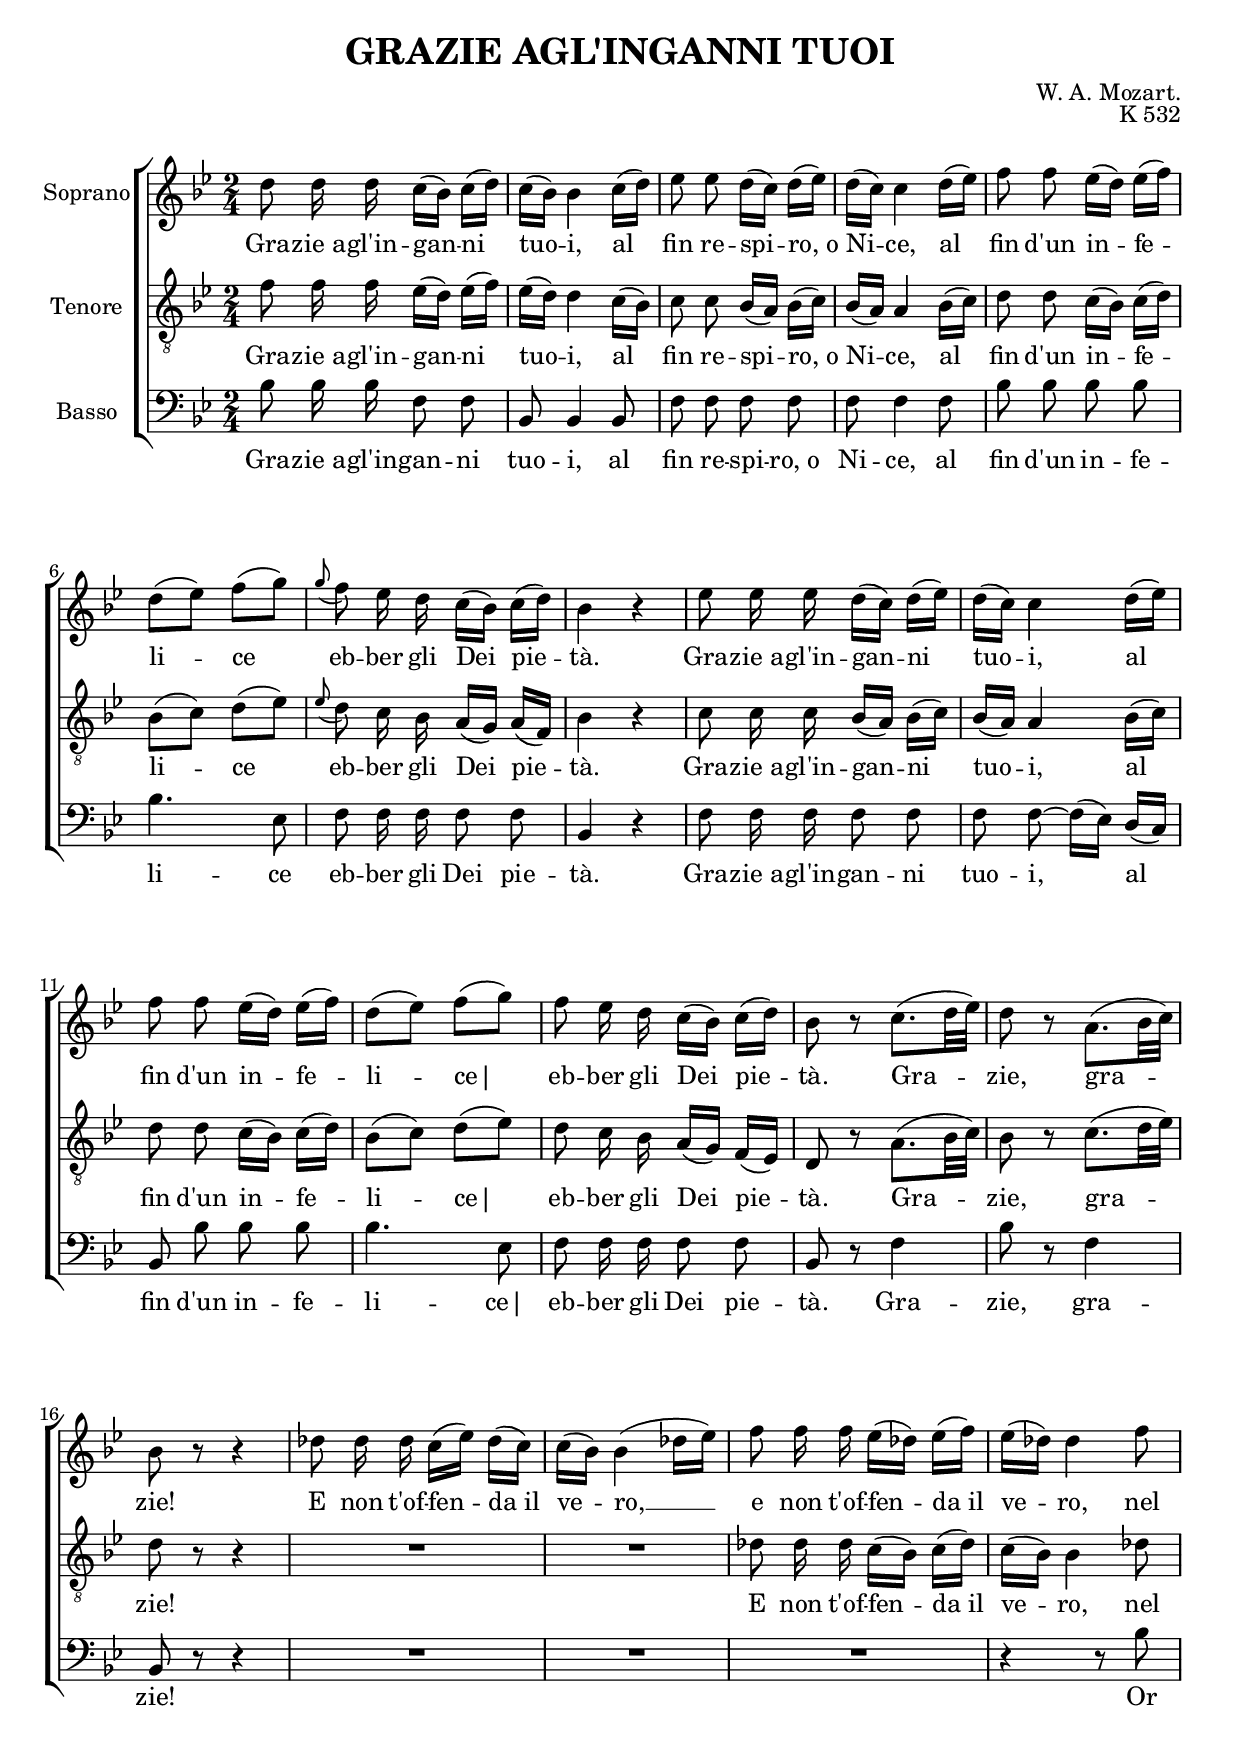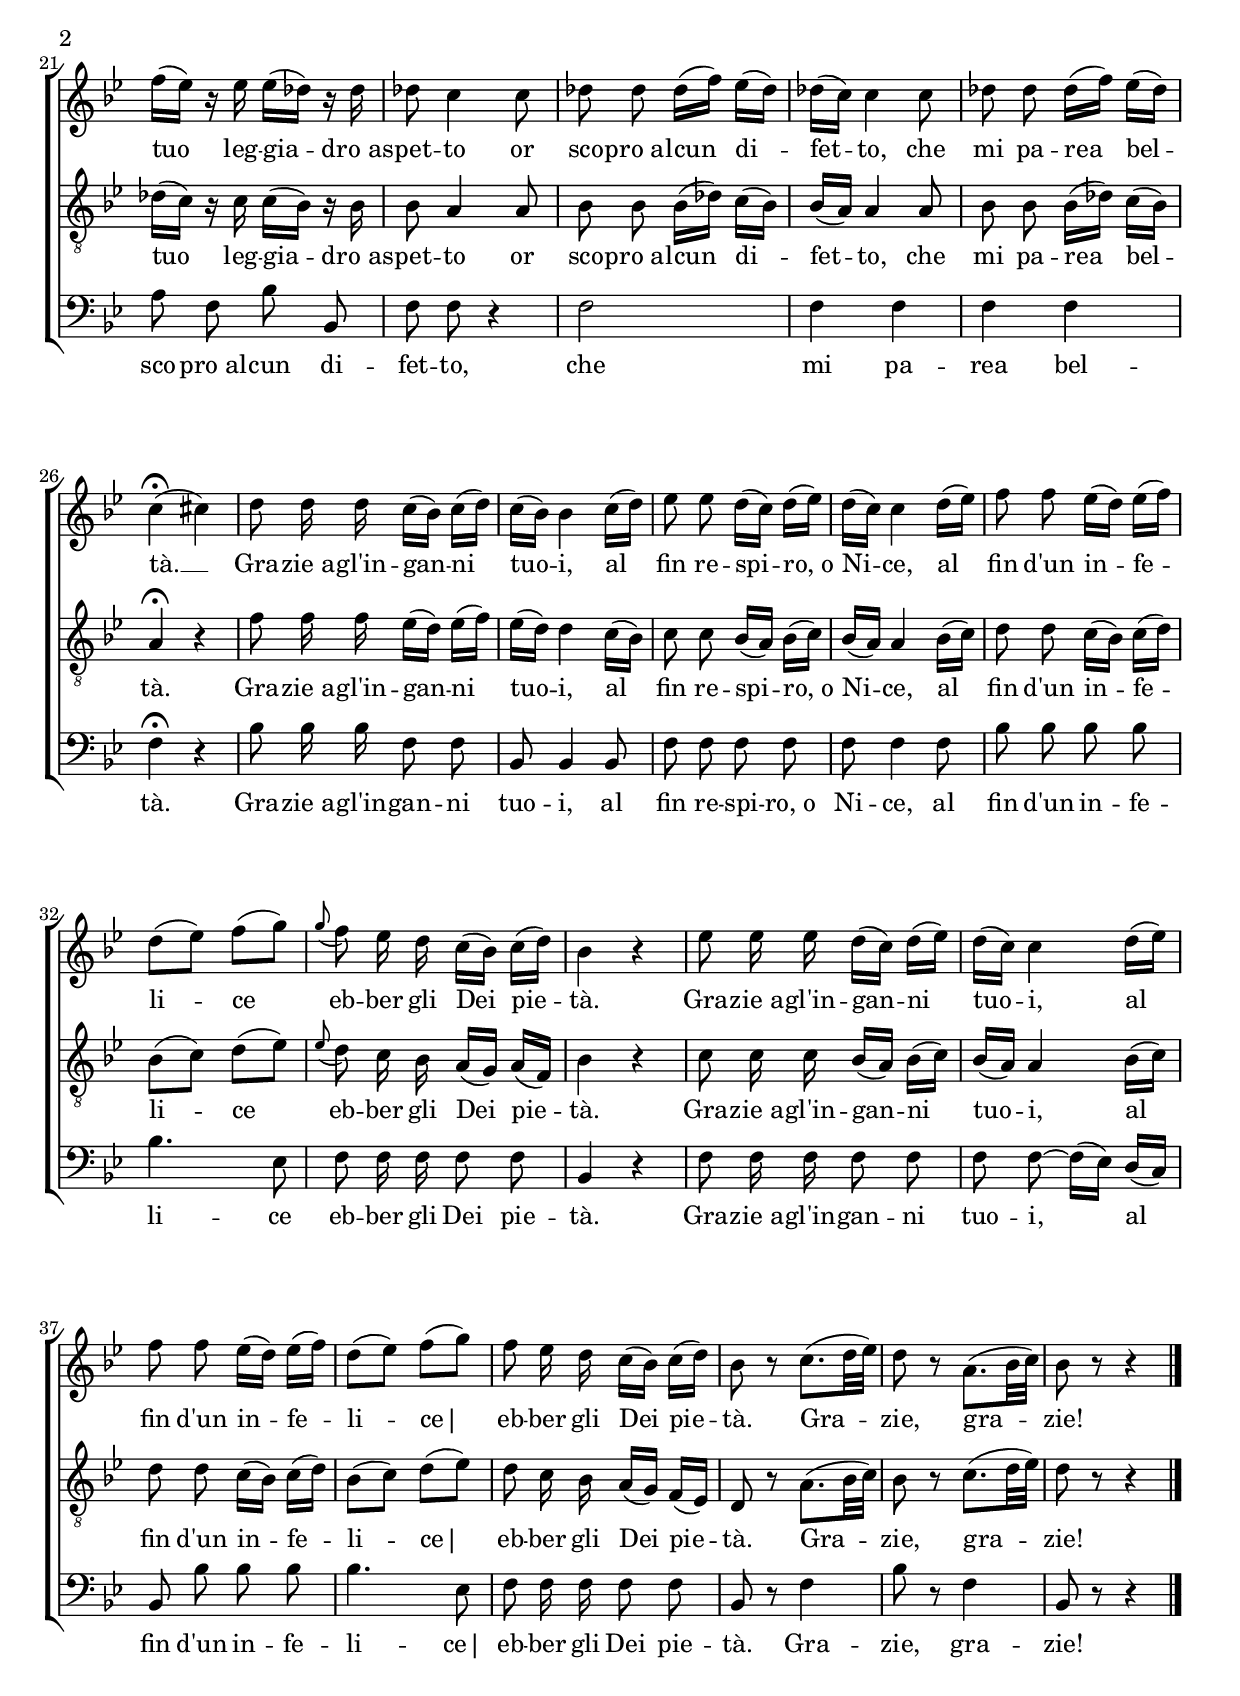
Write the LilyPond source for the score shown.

\version "2.8.12"

\header {
   title = "GRAZIE AGL'INGANNI TUOI"
   composer = "W. A. Mozart."
   opus = "K 532"
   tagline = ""
}

global = {
   \key bes \major
   \time 2/4
   \autoBeamOff
}

verse = \lyricmode {
   Gra -- zie_a -- gl'in -- gan -- ni | tuo -- i, al |
   fin re -- spi -- ro,_o | Ni -- ce, al |
   fin d'un in -- fe -- | li -- ce | eb -- ber gli Dei pie -- | tà. |
   Gra -- zie_a -- gl'in -- gan -- ni | tuo -- i, al |
   fin d'un in -- fe -- | li -- ce| eb -- ber gli Dei pie -- | tà. Gra -- | zie, gra -- | zie! |
}

sopranoVerse = \relative c'' {
   d8 d16 d c[( bes]) c[( d]) | c[( bes]) bes4 c16[( d]) | es8 es d16[( c]) d[( es]) | d[( c]) c4 d16[( es]) |
   f8 f es16[( d]) es[( f]) | d8[( es]) f[( g]) | \appoggiatura g8 f8 es16 d c[( bes]) c[( d]) | bes4 r |
   es8 es16 es d[( c]) d[( es]) | d[( c]) c4 d16[( es]) | f8 f es16[( d]) es[( f]) | d8[( es]) f[( g]) | 
   f es16 d c[( bes]) c[( d]) | bes8 r c8.[( d32 es]) | d8 r a8.[( bes32 c]) | bes8 r r4 |
}

sopranoMid = \relative c'' {
   des8 des16 des c[( es]) des[( c]) | c[( bes]) bes4( des16[ es]) | f8 f16 f es[( des]) es[( f]) |
   es[( des]) des4 f8 | f16[( es]) r es es[( des]) r des | des8 c4 c8 | des des des16[( f]) es[( des]) |
   des[( c]) c4 c8 | des des des16[( f]) es[( des]) | c4\fermata( cis) |
}

sopranoNotes = { 
   \sopranoVerse 
   \sopranoMid
   \sopranoVerse 
   \bar "|."
}

sopranoMidWords = \lyricmode {
   E non t'of -- fen -- da_il | ve -- ro, __ | e non t'of -- fen -- da_il | ve -- ro, nel |
   tuo leg -- gia -- dro_as -- | pet -- to or | sco -- pro_al -- cun di -- | fet -- to, che | mi pa -- rea bel -- | tà. __ 
}

sopranoWords = {
   \verse
   \sopranoMidWords
   \verse
}




tenorVerse = \relative c' {
   f8 f16 f es[( d]) es[( f]) | es[( d]) d4 c16[( bes]) | c8 c bes16[( a]) bes[( c]) | bes[( a]) a4 bes16[( c]) |
   d8 d c16[( bes]) c[( d]) | bes8[( c]) d[( es]) | \appoggiatura es8 d8 c16 bes a[( g]) a[( f]) | bes4 r | 
   c8 c16 c bes16[( a]) bes[( c]) | bes[( a]) a4 bes16[( c]) | d8 d c16[( bes]) c[( d]) |  bes8[( c]) d[( es]) | d8 c16 bes a[( g]) f[( es]) | 
   d8 r  a'8.([ bes32 c]) | bes8 r c8.[( d32 es]) | d8 r r4 |
}

tenorMid = \relative c' {
   R2*2 | des8 des16 des c[( bes]) c[( des]) | c[( bes]) bes4 des8 |
   des16[( c]) r c c[( bes]) r bes | bes8 a4 a8 | bes bes bes16[( des]) c[( bes]) |
   bes[( a]) a4 a8 |  bes bes bes16[( des]) c[( bes]) | a4\fermata r |
}

tenorNotes = {
   \tenorVerse
   \tenorMid
   \tenorVerse
}

tenorMidWords = \lyricmode {
   E non t'of -- fen -- da_il | ve -- ro, nel |
   tuo leg -- gia -- dro_as -- | pet -- to or |
   sco -- pro_al -- cun di -- | fet -- to, che | mi pa -- rea bel -- | tà.
}

tenorWords =  {
   \verse
   \tenorMidWords
   \verse
}

bassoVerse = \relative c' {
   bes8 bes16 bes f8 f | bes,8 bes4 bes8 | f'8 f f f | f f4 f8 | bes8 bes bes bes | bes4. es,8 | f8 f16 f f8 f | bes,4 r |
   f'8 f16 f f8 f | f f~ f16[( es)] d[( c]) | bes8 bes' bes bes | bes4. es,8 | f f16 f f8 f | bes,8 r f'4 | bes8 r f4 | bes,8 r r4 |
}

bassoMid = \relative c' {
   R2 * 3 | r4 r8 bes | a f bes bes, | f' f r4 | f2 | f4 f | f f | f\fermata r
}

bassoNotes =  {
   \bassoVerse
   \bassoMid
   \bassoVerse
}

bassoMidWords = \lyricmode {
   Or | sco -- pro_al -- cun di -- | fet -- to, |
   che | mi pa -- | rea bel -- | tà.
}

bassoWords =  {
   \verse
   \bassoMidWords
   \verse
}

\score {
   \new ChoirStaff << 
      \new Staff << 
         \set Staff.instrumentName = #"Soprano"
         \new Voice = "soprano" << 
            \global
            \sopranoNotes
         >>
         \lyricsto "soprano" \new Lyrics \sopranoWords
      >>
      \new Staff <<
         \set Staff.instrumentName = #"Tenore"
         \clef "G_8"
         \new Voice = "tenor" <<
            \global
            \tenorNotes
         >>
         \lyricsto "tenor" \new Lyrics \tenorWords
      >>
      \new Staff << 
         \set Staff.instrumentName = #"Basso"
         \clef "bass"
         \new Voice = "basso" <<
            \global
            \bassoNotes
         >>
         \lyricsto "basso" \new Lyrics \bassoWords
      >>
   >>
}
